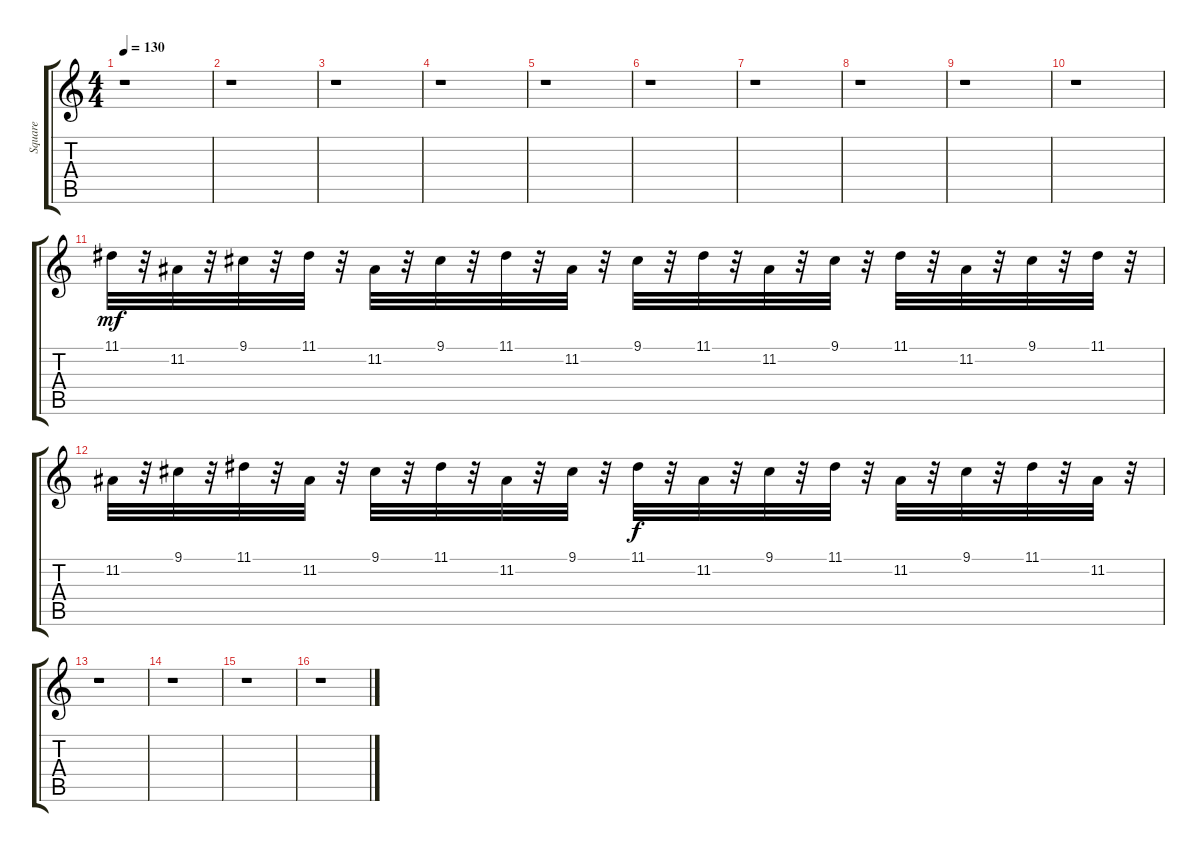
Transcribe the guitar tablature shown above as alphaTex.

\track ("Square" "Square") {instrument lead1square}
\staff {score tabs}
\tuning (E4 B3 G3 D3 A2 E2) {hide}
\ts (4 4)
\tempo 130
\clef g2
\ks c
r.1{dy f} |
r.1 |
r.1 |
r.1 |
r.1 |
r.1 |
r.1 |
r.1 |
r.1 |
r.1 |
11.1.32{dy mf} r.32 11.2.32 r.32 9.1.32 r.32 11.1.32 r.32 11.2.32 r.32 9.1.32 r.32 11.1.32 r.32 11.2.32 r.32 9.1.32 r.32 11.1.32 r.32 11.2.32 r.32 9.1.32 r.32 11.1.32 r.32 11.2.32 r.32 9.1.32 r.32 11.1.32 r.32 |
11.2.32 r.32 9.1.32 r.32 11.1.32 r.32 11.2.32 r.32 9.1.32 r.32 11.1.32 r.32 11.2.32 r.32 9.1.32 r.32 11.1.32{dy f} r.32 11.2.32 r.32 9.1.32 r.32 11.1.32 r.32 11.2.32 r.32 9.1.32 r.32 11.1.32 r.32 11.2.32 r.32 |
r.1 |
r.1 |
r.1 |
r.1
